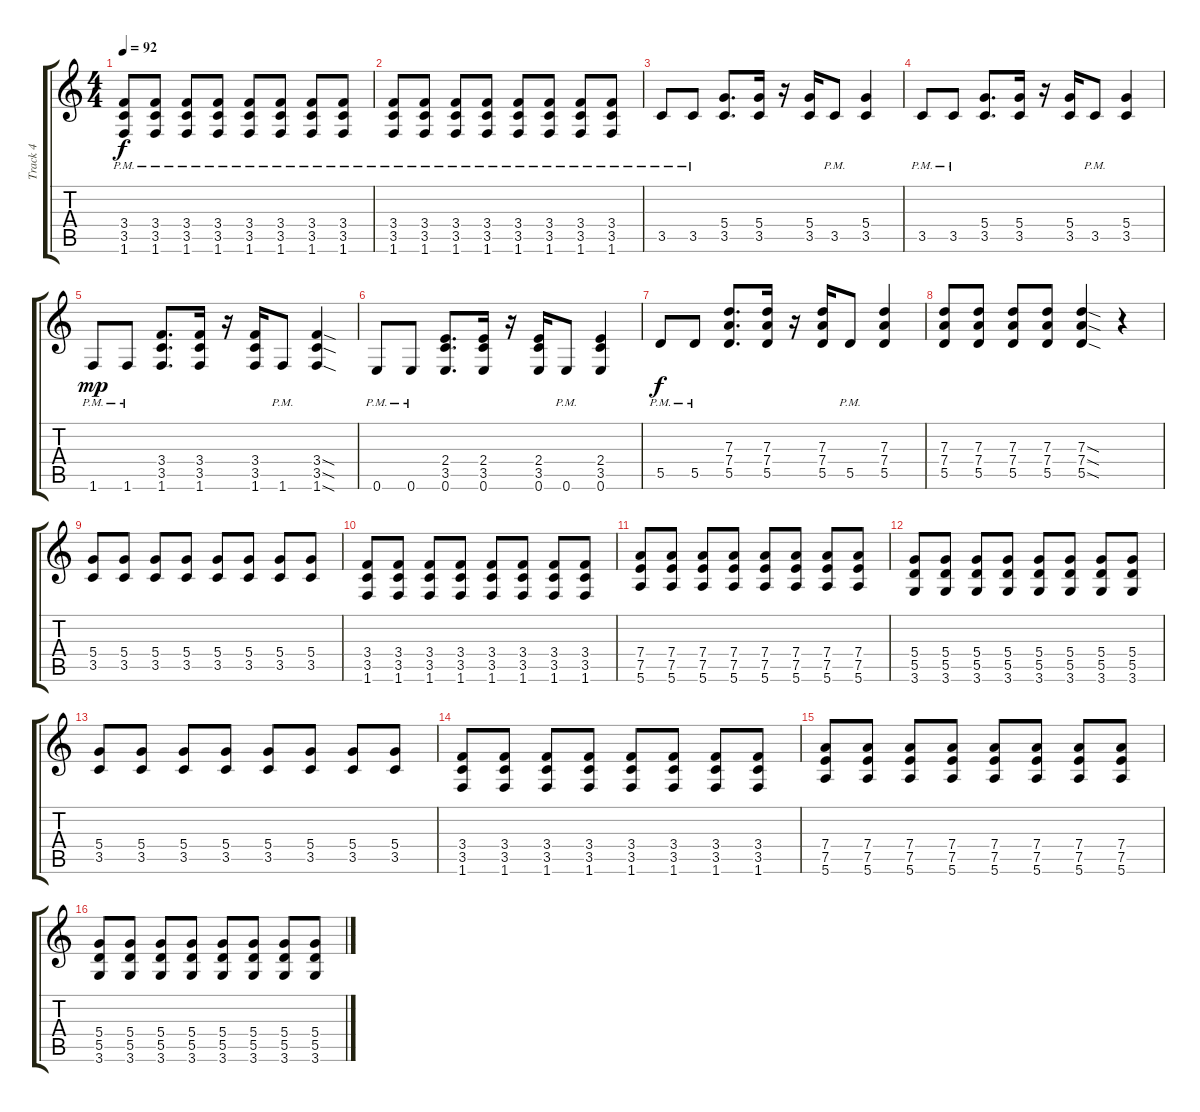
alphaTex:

\track ("Track 4" "Track 4") {instrument distortionguitar}
\staff {score tabs}
\tuning (D4 C4 G3 D3 A2 E2) {hide}
\ts (4 4)
\tempo 92
\clef g2
\ks c
(3.4{pm} 3.5{pm} 1.6{pm}).8{dy f} (3.4{pm} 3.5{pm} 1.6{pm}).8 (3.4{pm} 3.5{pm} 1.6{pm}).8 (3.4{pm} 3.5{pm} 1.6{pm}).8 (3.4{pm} 3.5{pm} 1.6{pm}).8 (3.4{pm} 3.5{pm} 1.6{pm}).8 (3.4{pm} 3.5{pm} 1.6{pm}).8 (3.4{pm} 3.5{pm} 1.6{pm}).8 |
(3.4{pm} 3.5{pm} 1.6{pm}).8 (3.4{pm} 3.5{pm} 1.6{pm}).8 (3.4{pm} 3.5{pm} 1.6{pm}).8 (3.4{pm} 3.5{pm} 1.6{pm}).8 (3.4{pm} 3.5{pm} 1.6{pm}).8 (3.4{pm} 3.5{pm} 1.6{pm}).8 (3.4{pm} 3.5{pm} 1.6{pm}).8 (3.4{pm} 3.5{pm} 1.6{pm}).8 |
3.5{pm}.8 3.5{pm}.8 (5.4 3.5).8{d} (5.4 3.5).16 r.16 (5.4 3.5).16 3.5{pm}.8 (5.4 3.5).4 |
3.5{pm}.8 3.5{pm}.8 (5.4 3.5).8{d} (5.4 3.5).16 r.16 (5.4 3.5).16 3.5{pm}.8 (5.4 3.5).4 |
1.6{pm}.8{dy mp} 1.6{pm}.8 (3.4 3.5 1.6).8{d} (3.4 3.5 1.6).16 r.16 (3.4 3.5 1.6).16 1.6{pm}.8 (3.4{sod} 3.5{sod} 1.6{sod}).4 |
0.6{pm}.8 0.6{pm}.8 (2.4 3.5 0.6).8{d} (2.4 3.5 0.6).16 r.16 (2.4 3.5 0.6).16 0.6{pm}.8 (2.4 3.5 0.6).4 |
5.5{pm}.8{dy f} 5.5{pm}.8 (7.3 7.4 5.5).8{d} (7.3 7.4 5.5).16 r.16 (7.3 7.4 5.5).16 5.5{pm}.8 (7.3 7.4 5.5).4 |
(7.3 7.4 5.5).8 (7.3 7.4 5.5).8 (7.3 7.4 5.5).8 (7.3 7.4 5.5).8 (7.3{sod} 7.4{sod} 5.5{sod}).4 r.4 |
(5.4 3.5).8 (5.4 3.5).8 (5.4 3.5).8 (5.4 3.5).8 (5.4 3.5).8 (5.4 3.5).8 (5.4 3.5).8 (5.4 3.5).8 |
(3.4 3.5 1.6).8 (3.4 3.5 1.6).8 (3.4 3.5 1.6).8 (3.4 3.5 1.6).8 (3.4 3.5 1.6).8 (3.4 3.5 1.6).8 (3.4 3.5 1.6).8 (3.4 3.5 1.6).8 |
(7.4 7.5 5.6).8 (7.4 7.5 5.6).8 (7.4 7.5 5.6).8 (7.4 7.5 5.6).8 (7.4 7.5 5.6).8 (7.4 7.5 5.6).8 (7.4 7.5 5.6).8 (7.4 7.5 5.6).8 |
(5.4 5.5 3.6).8 (5.4 5.5 3.6).8 (5.4 5.5 3.6).8 (5.4 5.5 3.6).8 (5.4 5.5 3.6).8 (5.4 5.5 3.6).8 (5.4 5.5 3.6).8 (5.4 5.5 3.6).8 |
(5.4 3.5).8 (5.4 3.5).8 (5.4 3.5).8 (5.4 3.5).8 (5.4 3.5).8 (5.4 3.5).8 (5.4 3.5).8 (5.4 3.5).8 |
(3.4 3.5 1.6).8 (3.4 3.5 1.6).8 (3.4 3.5 1.6).8 (3.4 3.5 1.6).8 (3.4 3.5 1.6).8 (3.4 3.5 1.6).8 (3.4 3.5 1.6).8 (3.4 3.5 1.6).8 |
(7.4 7.5 5.6).8 (7.4 7.5 5.6).8 (7.4 7.5 5.6).8 (7.4 7.5 5.6).8 (7.4 7.5 5.6).8 (7.4 7.5 5.6).8 (7.4 7.5 5.6).8 (7.4 7.5 5.6).8 |
(5.4 5.5 3.6).8 (5.4 5.5 3.6).8 (5.4 5.5 3.6).8 (5.4 5.5 3.6).8 (5.4 5.5 3.6).8 (5.4 5.5 3.6).8 (5.4 5.5 3.6).8 (5.4 5.5 3.6).8
